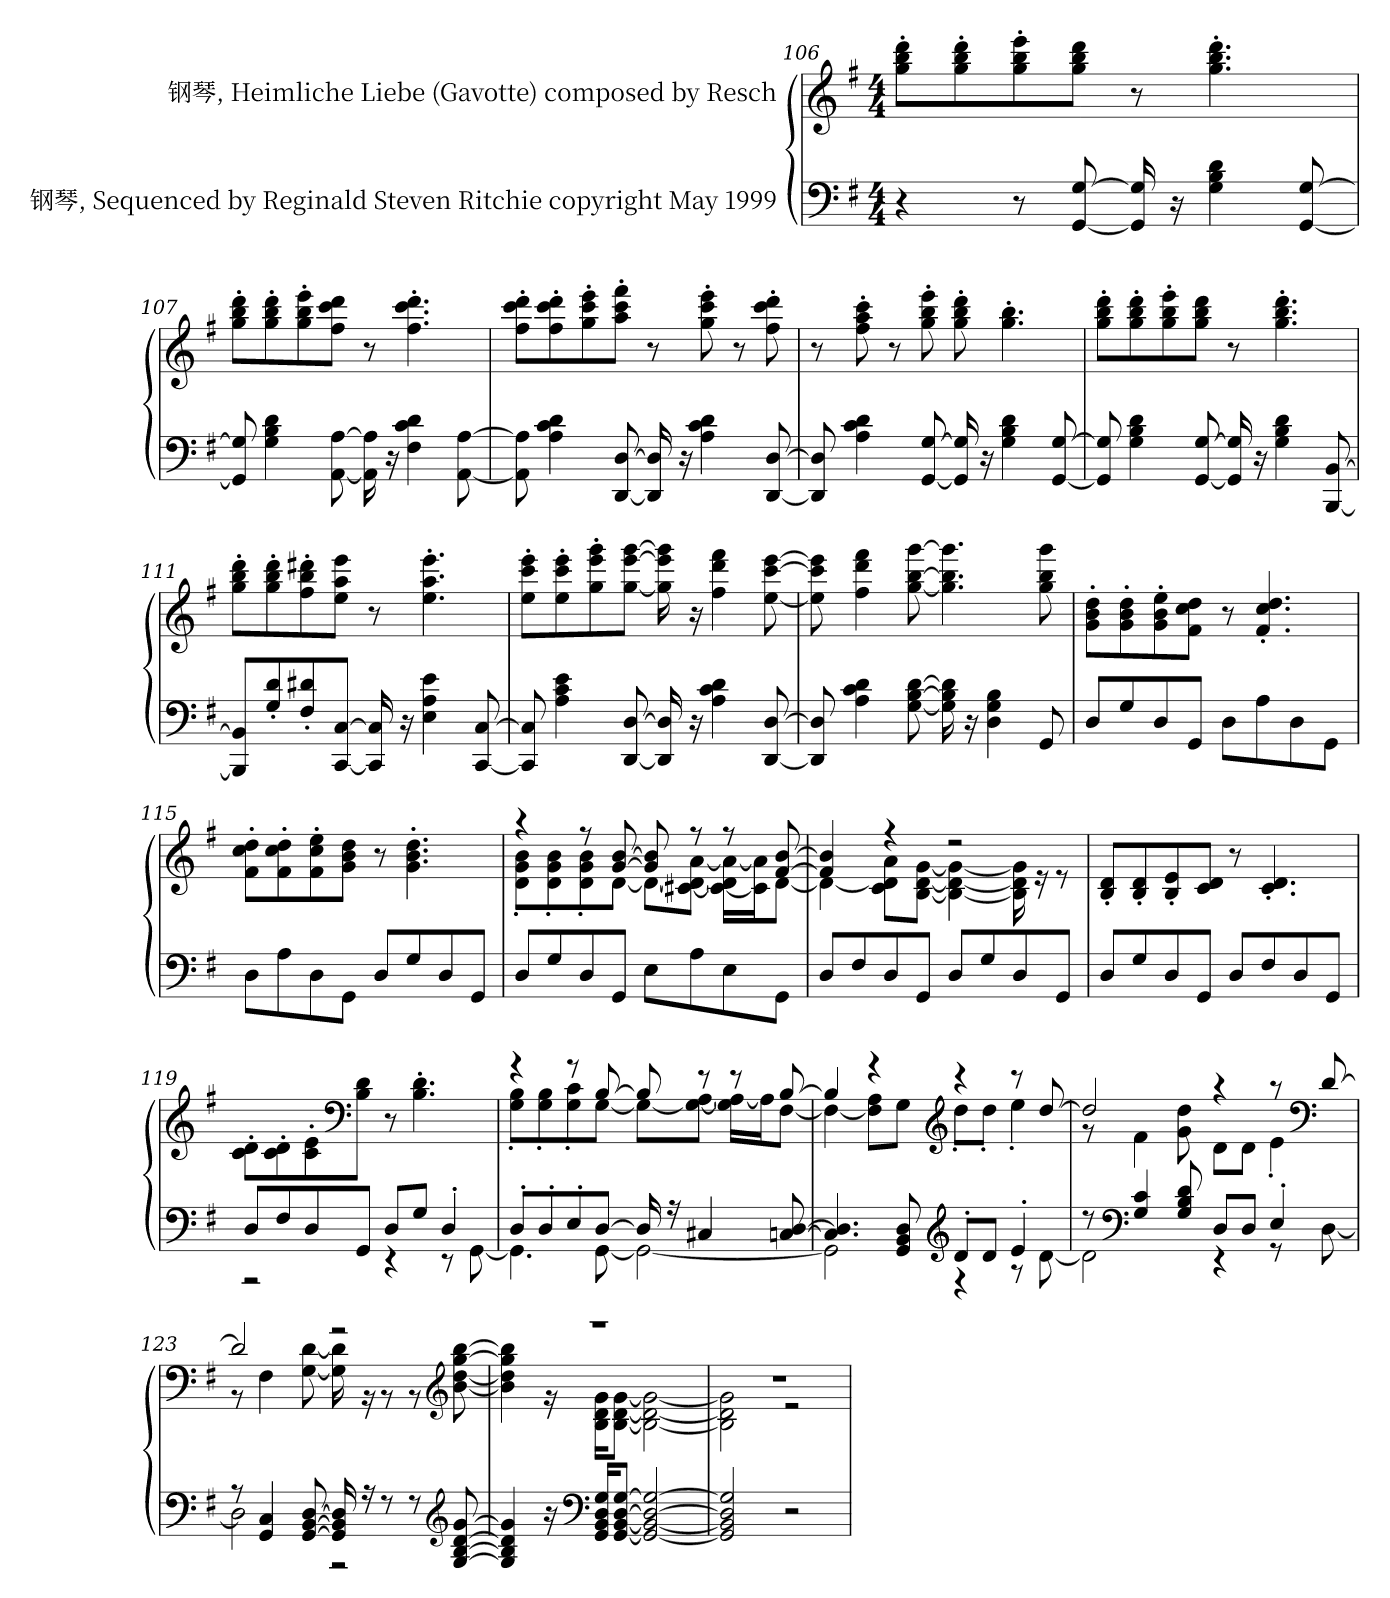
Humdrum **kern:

**kern	**kern
*part2	*part1
*staff2	*staff1
*I"钢琴, Sequenced by Reginald Steven Ritchie copyright May 1999	*I"钢琴, Heimliche Liebe (Gavotte) composed by Resch
*clefF4	*clefG2
*k[f#]	*k[f#]
*M4/4	*M4/4
=106	=106
4r	8gg\' 8bb\' 8ddd\'L
.	8gg\' 8bb\' 8ddd\'
8r	8gg\' 8bb\' 8eee\'
[8GG/ [8G/	8gg\ 8bb\ 8ddd\J
16GG/] 16G/]	8r
16r	.
4G\ 4B\ 4d\	4.gg\' 4.bb\' 4.ddd\'
[8GG/ [8G/	.
=107	=107
8GG/] 8G/]	8gg\' 8bb\' 8ddd\'L
4G\ 4B\ 4d\	8gg\' 8bb\' 8ddd\'
.	8gg\' 8bb\' 8eee\'
[8AA\ [8A\	8ff#\ 8ccc\ 8ddd\J
16AA\] 16A\]	8r
16r	.
4F#\ 4c\ 4d\	4.ff#\' 4.ccc\' 4.ddd\'
[8AA\ [8A\	.
!!LO:LB:g=z
=108	=108
8AA\] 8A\]	8ff#\' 8ccc\' 8ddd\'L
4A\ 4c\ 4d\	8ff#\' 8ccc\' 8ddd\'
.	8gg\' 8ccc\' 8eee\'
[8DD/ [8D/	8aa\' 8ccc\' 8fff#\'J
16DD/] 16D/]	8r
16r	.
4A\ 4c\ 4d\	8gg\' 8ccc\' 8eee\'
.	8r
[8DD/ [8D/	8ff#\' 8ccc\' 8ddd\'
=109	=109
8DD/] 8D/]	8r
4A\ 4c\ 4d\	8ff#\' 8aa\' 8ccc\'
.	8r
[8GG/ [8G/	8gg\' 8bb\' 8eee\'
16GG/] 16G/]	8gg\' 8bb\' 8ddd\'
16r	.
4G\ 4B\ 4d\	4.gg\' 4.bb\'
[8GG/ [8G/	.
=110	=110
8GG/] 8G/]	8gg\' 8bb\' 8ddd\'L
4G\ 4B\ 4d\	8gg\' 8bb\' 8ddd\'
.	8gg\' 8bb\' 8eee\'
[8GG/ [8G/	8gg\ 8bb\ 8ddd\J
16GG/] 16G/]	8r
16r	.
4G\ 4B\ 4d\	4.gg\' 4.bb\' 4.ddd\'
[8BBB/ [8BB/	.
!!LO:PB:g=z
=111	=111
8BBB/] 8BB/]L	8gg\' 8bb\' 8ddd\'L
8G/' 8d/'	8gg\' 8bb\' 8ddd\'
8F#/' 8d#X/'	8ff#\' 8bb\' 8ddd#X\'
[8CC/ [8C/J	8ee\ 8aa\ 8eee\J
16CC/] 16C/]	8r
16r	.
4E\ 4A\ 4e\	4.ee\' 4.aa\' 4.eee\'
[8CC/ [8C/	.
=112	=112
8CC/] 8C/]	8ee\' 8ccc\' 8eee\'L
4A\ 4c\ 4e\	8ee\' 8ccc\' 8eee\'
.	8gg\' 8eee\' 8ggg\'
[8DD/ [8D/	[8gg\ [8eee\ [8ggg\J
16DD/] 16D/]	16gg\] 16eee\] 16ggg\]
16r	16r
4A\ 4c\ 4d\	4ff#\ 4ddd\ 4fff#\
[8DD/ [8D/	[8ee\ [8ccc\ [8eee\
=113	=113
8DD/] 8D/]	8ee\] 8ccc\] 8eee\]
4A\ 4c\ 4d\	4ff#\ 4ddd\ 4fff#\
[8G\ [8B\ [8d\	[8gg\ [8bb\ [8ggg\
16G\] 16B\] 16d\]	4.gg\] 4.bb\] 4.ggg\]
16r	.
4D\ 4G\ 4B\	.
8GG/	8gg\ 8bb\ 8ggg\
!!LO:LB:g=z
=114	=114
8D/L	8g\' 8b\' 8dd\'L
8G/	8g\' 8b\' 8dd\'
8D/	8g\' 8b\' 8ee\'
8GG/J	8f#\ 8cc\ 8dd\J
8D\L	8r
8A\	4.f#/' 4.cc/' 4.dd/'
8D\	.
8GG\J	.
=115	=115
8D\L	8f#\' 8cc\' 8dd\'L
8A\	8f#\' 8cc\' 8dd\'
8D\	8f#\' 8cc\' 8ee\'
8GG\J	8g\ 8b\ 8dd\J
8D/L	8r
8G/	4.g\' 4.b\' 4.dd\'
8D/	.
8GG/J	.
=116	=116
*	*^
8D/L	4r	8d\' 8g\' 8b\'L
8G/	.	8d\' 8g\' 8b\'
8D/	8r	8d\' 8g\' 8b\'
8GG/J	[8g/ [8b/	[8d\J
8E\L	8g/] 8b/]	8d\L_
8A\	8r	[8c#X\ 8d\_ [8a\J
8E\	8r	16c#\_ 16d\] 16a\_LL
.	.	16c#\] 16a\]J
8GG\J	[8f#/ [8b/	[8d\J
=117	=117	=117
8D/L	4f#/] 4b/]	4d\_
8F#/	.	.
8D/	4r	8c\ 8d\] 8a\L
8GG/J	.	[8B\ [8d\ [8g\J
8D/L	2r	4B\_ 4d\_ 4g\_
8G/	.	.
8D/	.	16B\] 16d\] 16g\]
.	.	16r
8GG/J	.	8r
*	*v	*v
!!LO:LB:g=z
=118	=118
8D/L	8B/' 8d/'L
8G/	8B/' 8d/'
8D/	8B/' 8e/'
8GG/J	8c/ 8d/J
8D/L	8r
8F#/	4.c/' 4.d/'
8D/	.
8GG/J	.
=119	=119
*^	*
8D/L	2r	8c\' 8d\'L
8F#/	.	8c\' 8d\'
8D/	.	8c\' 8e\'
*	*	*clefF4
8GG/J	.	8B\ 8d\J
8D/L	4r	8r
8G/J	.	4.B\' 4.d\'
4D'/	8r	.
.	[8GG\	.
=120	=120	=120
*	*	*^
8D'/L	4.GG\]	4r	8G\' 8B\'L
8D'/	.	.	8G\' 8B\'
8E'/	.	8r	8G\' 8c\'
[8D/J	[8GG\	[8B/	[8G\J
16D/]	2GG\_	8B/]	8G\L_
16r	.	.	.
4C#X/	.	8r	8G\_ [8A\J
.	.	8r	16G\] 16A\_LL
.	.	.	16A\J]
[8Cn/ [8D/	.	[8B/	[8F#\J
!!LO:LB:g=z	!!
=121	=121	=121	=121
4.C/] 4.D/]	2GG\]	4B/]	4F#\_
.	.	4r	8F#\] 8A\L
8GG/ 8BB/ 8D/	.	.	8G\J
*clefG2	*	*clefG2	*
8d'/L	4r	4r	8dd'\L
8d/J	.	.	8dd'\J
4e'/	8r	8r	4ee'\
.	[8d\	[8dd/	.
=122	=122	=122	=122
8r	2d\]	2dd/]	8r
*clefF4	*	*	*
4G/ 4c/	.	.	4f#\
8G/ 8B/ 8d/	.	.	8g\ 8dd\
8D/L	4r	4r	8d\L
8D/J	.	.	8d\J
4E'/	8r	8r	4e'\
*	*	*clefF4	*
.	[8D\	[8d/	.
=123	=123	=123	=123
8r	2D\]	2d/]	8r
4GG/ 4C/	.	.	4F#\
[8GG/ [8BB/ [8D/	.	.	[8G\ [8d\
16GG/] 16BB/] 16D/]	2r	2r	16G\] 16d\]
16r	.	.	16r
8r	.	.	8r
8r	.	.	8r
*clefG2	*	*clefG2	*
[8G/ [8B/ [8d/ [8g/	.	.	[8b\ [8dd\ [8gg\ [8bb\
*v	*v	*	*
!!LO:LB:g=z	!!
=124	=124	=124
4G/] 4B/] 4d/] 4g/]	1r	4b\] 4dd\] 4gg\] 4bb\]
16r	.	16r
*clefF4	*	*
16GG/ 16BB/ 16D/ 16G/KL	.	16B\ 16d\ 16g\KL
[8GG/ [8BB/ [8D/ [8G/J	.	[8B\ [8d\ [8g\J
2GG/_ 2BB/_ 2D/_ 2G/_	.	2B\_ 2d\_ 2g\_
=125	=125	=125
2GG/] 2BB/] 2D/] 2G/]	1r	2B\] 2d\] 2g\]
2r	.	2r
*	*v	*v
=	=
*-	*-
